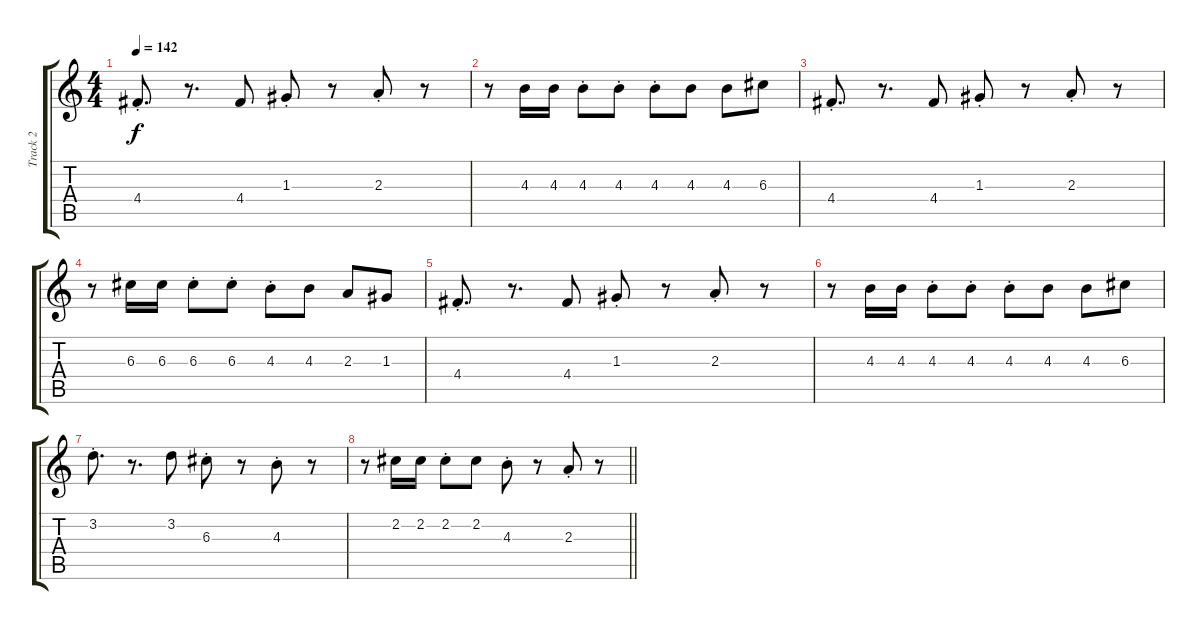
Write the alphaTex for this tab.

\track ("Track 2" "Track 2") {instrument overdrivenguitar}
\staff {score tabs}
\tuning (E4 B3 G3 D3 A2 E2) {hide}
\ts (4 4)
\tempo 142
\clef g2
\ks c
4.4{st}.8{d dy f} r.8{d} 4.4.8 1.3{st}.8 r.8 2.3{st}.8 r.8 |
r.8 4.3.16{volume 0} 4.3.16 4.3{st}.8 4.3{st}.8 4.3{st}.8 4.3.8 4.3.8 6.3.8 |
4.4{st}.8{d} r.8{d} 4.4.8 1.3{st}.8 r.8 2.3{st}.8 r.8 |
r.8 6.3.16 6.3.16 6.3{st}.8 6.3{st}.8 4.3{st}.8 4.3.8 2.3.8 1.3.8 |
4.4{st}.8{d} r.8{d} 4.4.8 1.3{st}.8 r.8 2.3{st}.8 r.8 |
r.8 4.3.16 4.3.16 4.3{st}.8 4.3{st}.8 4.3{st}.8 4.3.8 4.3.8 6.3.8 |
3.2{st}.8{d} r.8{d} 3.2.8 6.3{st}.8 r.8 4.3{st}.8 r.8 |
\barLineRight lightlight
r.8 2.2.16 2.2.16 2.2{st}.8 2.2.8 4.3{st}.8 r.8 2.3{st}.8 r.8
